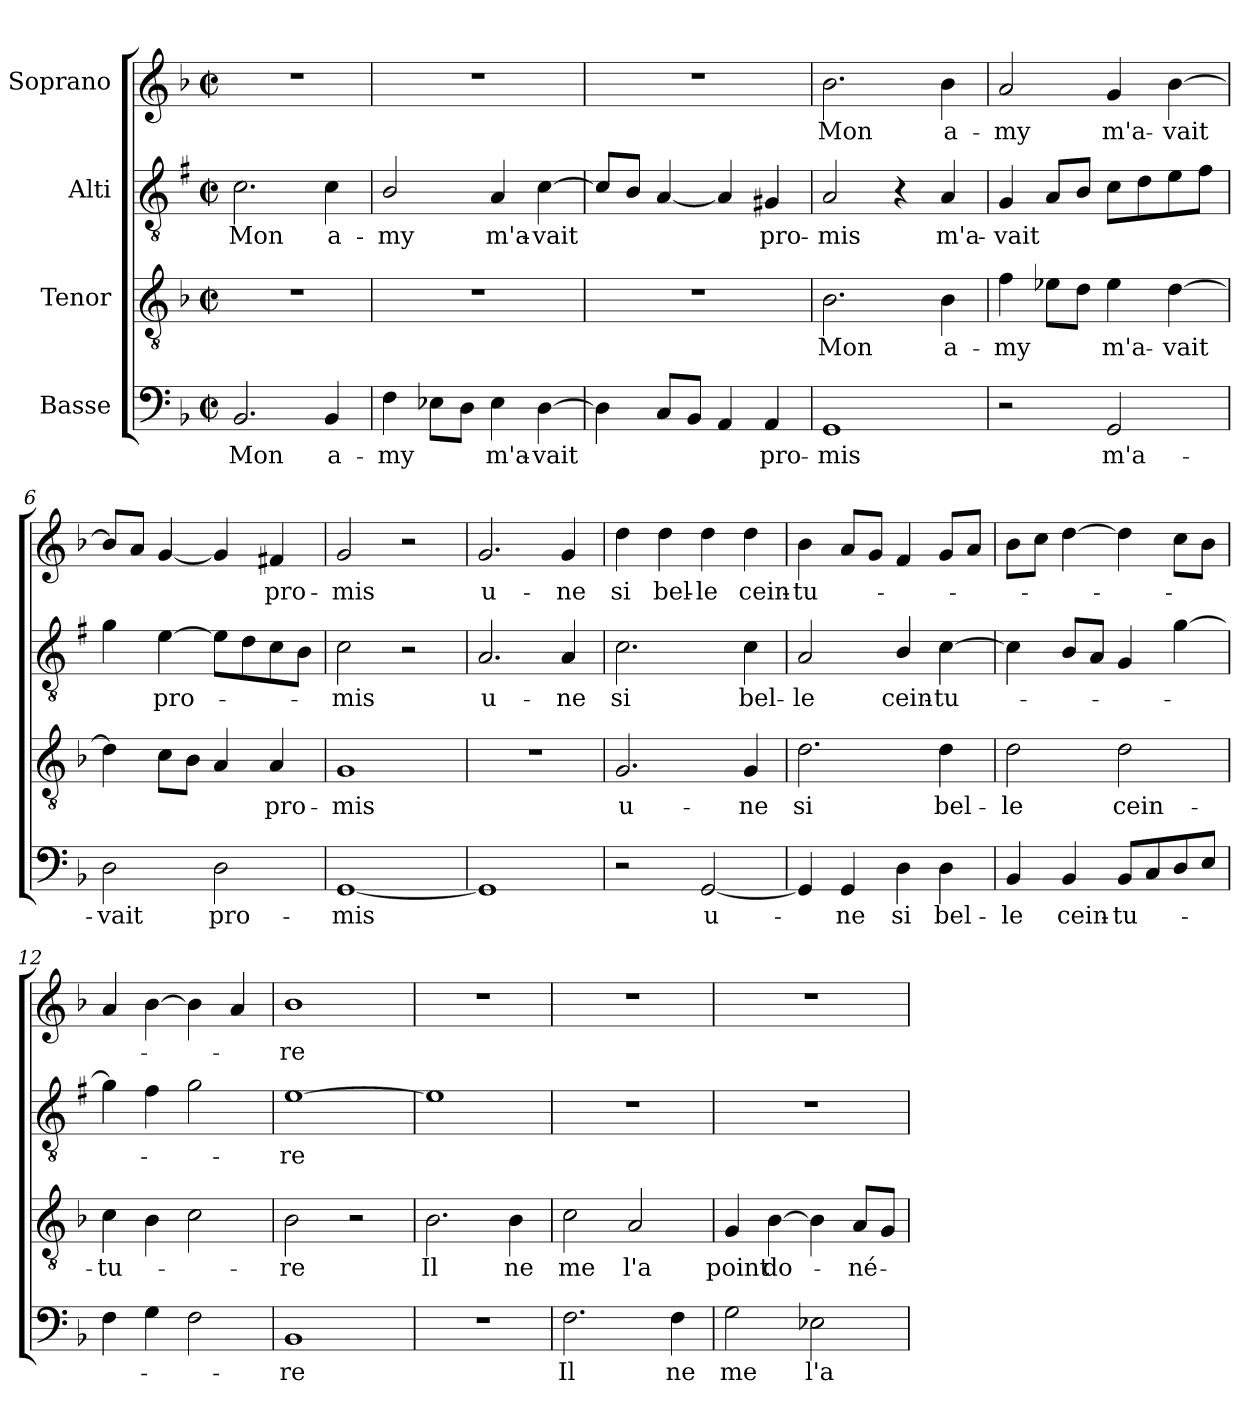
**kern	**text	**kern	**text	**kern	**text	**kern	**text
*part4	*part4	*part3	*part3	*part2	*part2	*part1	*part1
*staff4	*staff4	*staff3	*staff3	*staff2	*staff2	*staff1	*staff1
*I"Basse	*	*I"Tenor	*	*I"Alti	*	*I"Soprano	*
*clefF4	*	*clefGv2	*	*clefGv2	*	*clefG2	*
*	*	*	*	*ITrd1c2	*	*	*
*k[b-]	*	*k[b-]	*	*k[b-]	*	*k[b-]	*
*F:	*	*F:	*	*F:	*	*F:	*
*M2/2	*	*M2/2	*	*M2/2	*	*M2/2	*
*met(c|)	*	*met(c|)	*	*met(c|)	*	*met(c|)	*
=1	=1	=1	=1	=1	=1	=1	=1
2.BB-/	Mon	1r	.	2.B-\	Mon	1r	.
4BB-/	a-	.	.	4B-\	a-	.	.
=2	=2	=2	=2	=2	=2	=2	=2
4F\	-my	1r	.	2A/	-my	1r	.
8E-X\L	.	.	.	.	.	.	.
8D\J	.	.	.	.	.	.	.
4E-\	m'a-	.	.	4G/	m'a-	.	.
[4D\	-vait	.	.	[4B-\	-vait	.	.
=3	=3	=3	=3	=3	=3	=3	=3
4D\]	.	1r	.	8B-/L]	.	1r	.
.	.	.	.	8A/J	.	.	.
8C/L	.	.	.	[4G/	.	.	.
8BB-/J	.	.	.	.	.	.	.
4AA/	.	.	.	4G/]	.	.	.
4AA/	pro-	.	.	4F#X/	pro-	.	.
=4	=4	=4	=4	=4	=4	=4	=4
1GG	-mis	2.B-\	Mon	2G/	-mis	2.b-\	Mon
.	.	.	.	4r	.	.	.
.	.	4B-\	a-	4G/	m'a-	4b-\	a-
=5	=5	=5	=5	=5	=5	=5	=5
2r	.	4f\	-my	4F/	-vait	2a/	-my
.	.	8e-X\L	.	8G/L	.	.	.
.	.	8d\J	.	8A/J	.	.	.
2GG/	m'a-	4e-\	m'a-	8B-\L	.	4g/	m'a-
.	.	.	.	8c\	.	.	.
.	.	[4d\	-vait	8d\	.	[4b-\	-vait
.	.	.	.	8e\J	.	.	.
!!LO:LB:g=z
=6	=6	=6	=6	=6	=6	=6	=6
2D\	-vait	4d\]	.	4f\	.	8b-/L]	.
.	.	.	.	.	.	8a/J	.
.	.	8c\L	.	[4d\	pro-	[4g/	.
.	.	8B-\J	.	.	.	.	.
2D\	pro-	4A/	.	8d\L]	.	4g/]	.
.	.	.	.	8c\	.	.	.
.	.	4A/	pro-	8B-\	.	4f#X/	pro-
.	.	.	.	8A\J	.	.	.
=7	=7	=7	=7	=7	=7	=7	=7
[1GG	-mis	1G	-mis	2B-\	-mis	2g/	-mis
.	.	.	.	2r	.	2r	.
=8	=8	=8	=8	=8	=8	=8	=8
1GG]	.	1r	.	2.G/	u-	2.g/	u-
.	.	.	.	4G/	-ne	4g/	-ne
=9	=9	=9	=9	=9	=9	=9	=9
2r	.	2.G/	u-	2.B-\	si	4dd\	si
.	.	.	.	.	.	4dd\	bel-
[2GG/	u-	.	.	.	.	4dd\	-le
.	.	4G/	-ne	4B-\	bel-	4dd\	cein-
=10	=10	=10	=10	=10	=10	=10	=10
4GG/]	.	2.d\	si	2G/	-le	4b-\	-tu-
4GG/	-ne	.	.	.	.	8a/L	.
.	.	.	.	.	.	8g/J	.
4D\	si	.	.	4A/	cein-	4f/	.
4D\	bel-	4d\	bel-	[4B-\	-tu-	8g/L	.
.	.	.	.	.	.	8a/J	.
=11	=11	=11	=11	=11	=11	=11	=11
4BB-/	le	2d\	-le	4B-\]	.	8b-\L	.
.	.	.	.	.	.	8cc\J	.
4BB-/	cein-	.	.	8A/L	.	[4dd\	.
.	.	.	.	8G/J	.	.	.
8BB-/L	-tu-	2d\	cein-	4F/	.	4dd\]	.
8C/	.	.	.	.	.	.	.
8D/	.	.	.	[4f\	.	8cc\L	.
8E/J	.	.	.	.	.	8b-\J	.
=12	=12	=12	=12	=12	=12	=12	=12
4F\	.	4c\	-tu-	4f\]	.	4a/	.
4G\	.	4B-\	.	4e\	.	[4b-\	.
2F\	.	2c\	.	2f\	.	4b-\]	.
.	.	.	.	.	.	4a/	.
!!LO:LB:g=z
=13	=13	=13	=13	=13	=13	=13	=13
1BB-	-re	2B-\	-re	[1d	-re	1b-	-re
.	.	2r	.	.	.	.	.
=14	=14	=14	=14	=14	=14	=14	=14
1r	.	2.B-\	Il	1d]	.	1r	.
.	.	4B-\	ne	.	.	.	.
=15	=15	=15	=15	=15	=15	=15	=15
2.F\	Il	2c\	me	1r	.	1r	.
.	.	2A/	l'a	.	.	.	.
4F\	ne	.	.	.	.	.	.
=16	=16	=16	=16	=16	=16	=16	=16
2G\	me	4G/	point	1r	.	1r	.
.	.	[4B-\	do-	.	.	.	.
2E-X\	l'a	4B-\]	.	.	.	.	.
.	.	8A/L	-né-	.	.	.	.
.	.	8G/J	.	.	.	.	.
=	=	=	=	=	=	=	=
*-	*-	*-	*-	*-	*-	*-	*-
